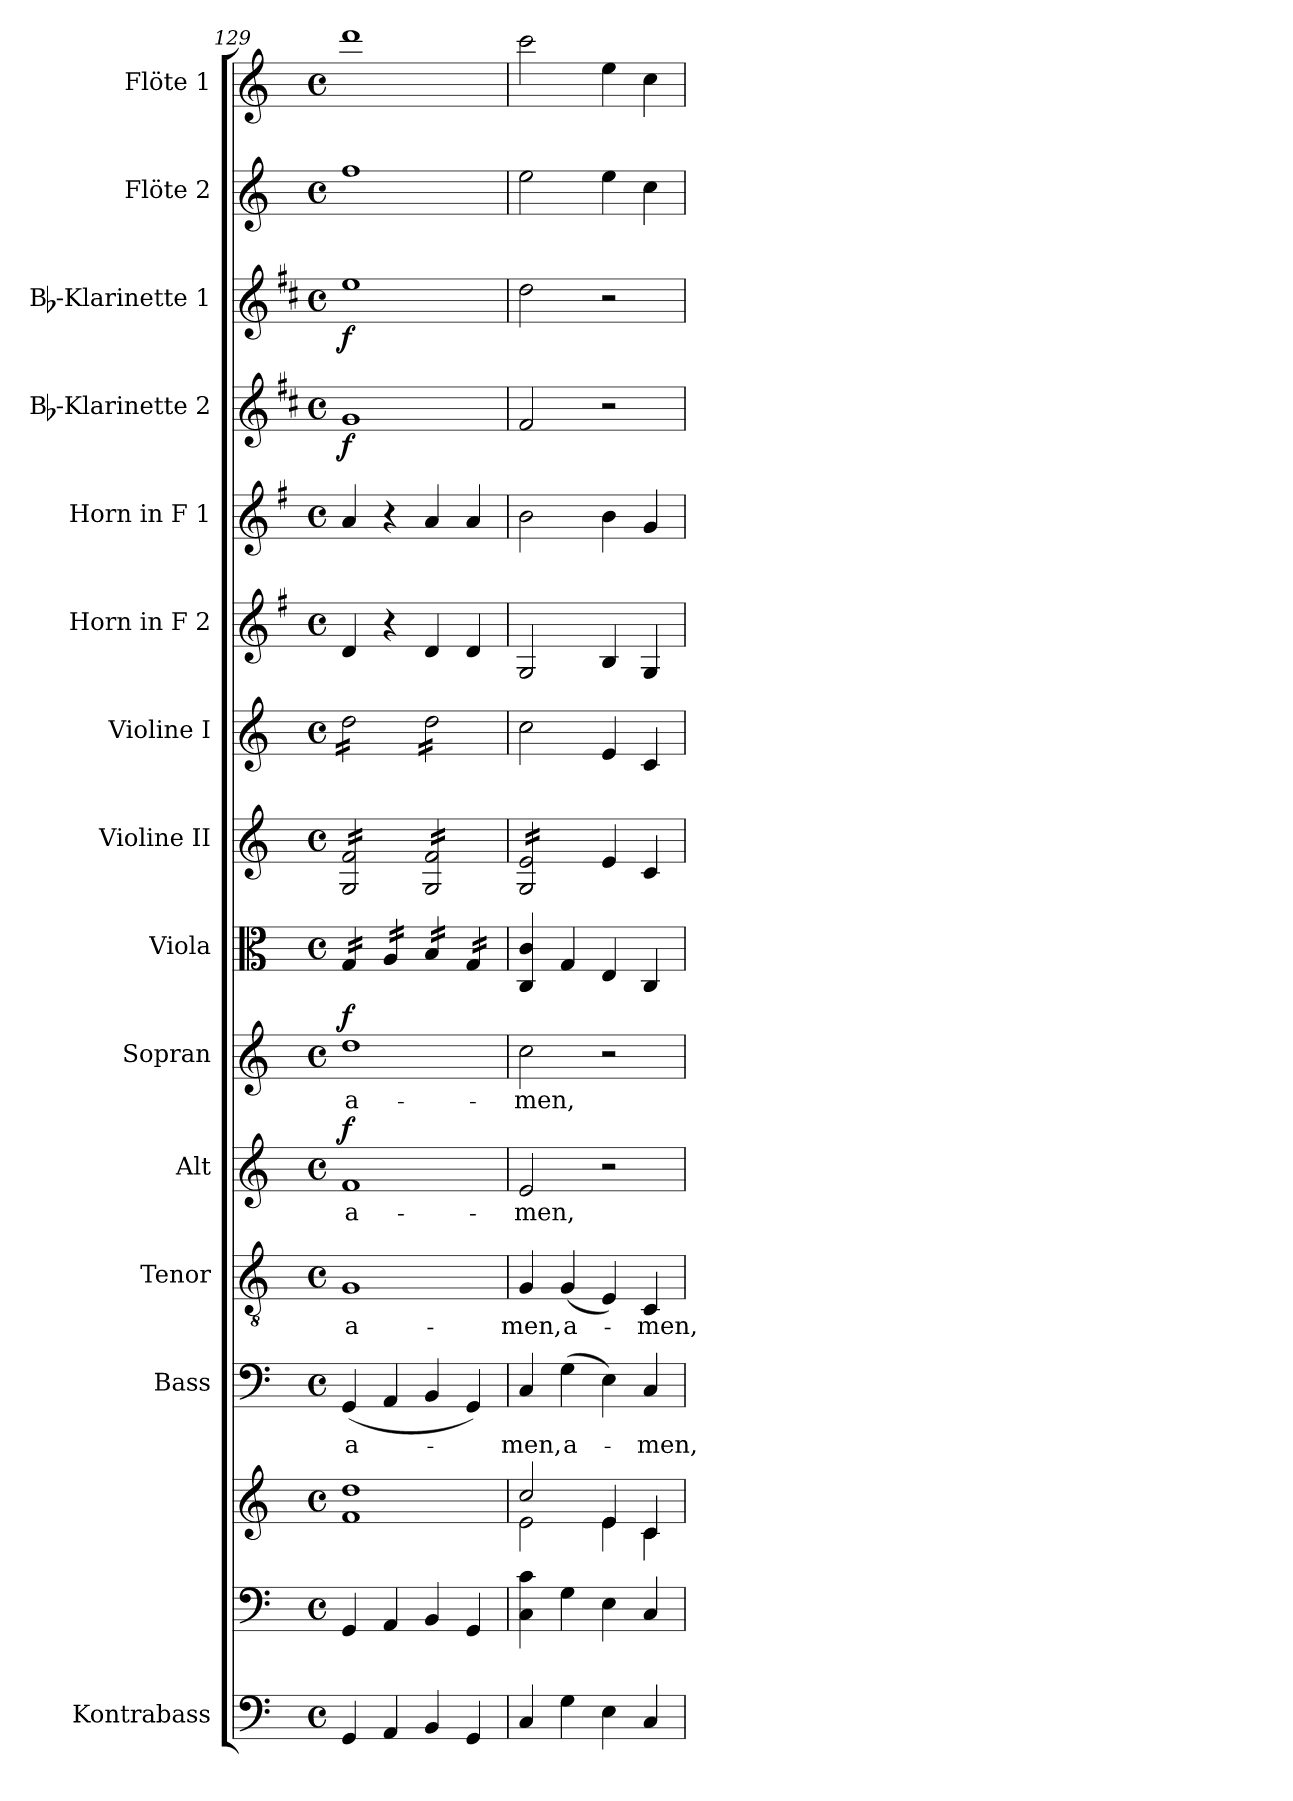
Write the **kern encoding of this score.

**kern	**kern	**kern	**kern	**text	**kern	**text	**kern	**text	**dynam	**kern	**text	**dynam	**kern	**kern	**kern	**kern	**kern	**kern	**dynam	**kern	**dynam	**kern	**kern
*part15	*part14	*part14	*part13	*part13	*part12	*part12	*part11	*part11	*part11	*part10	*part10	*part10	*part9	*part8	*part7	*part6	*part5	*part4	*part4	*part3	*part3	*part2	*part1
*staff16	*staff15	*staff14	*staff13	*staff13	*staff12	*staff12	*staff11	*staff11	*staff11	*staff10	*staff10	*staff10	*staff9	*staff8	*staff7	*staff6	*staff5	*staff4	*staff4	*staff3	*staff3	*staff2	*staff1
*I"Kontrabass	*	*	*I"Bass	*	*I"Tenor	*	*I"Alt	*	*	*I"Sopran	*	*	*I"Viola	*I"Violine II	*I"Violine I	*I"Horn in F 2	*I"Horn in F 1	*I"Bb-Klarinette 2	*	*I"Bb-Klarinette 1	*	*I"Flöte 2	*I"Flöte 1
*I'Kb.	*	*	*I'B.	*	*I'T.	*	*I'A.	*	*	*I'S.	*	*	*I'Vla.	*I'Vl. II	*I'Vl. I	*I'Horn 2	*I'Horn 1	*I'Bb Kl. 2	*	*I'Bb Kl. 1	*	*I'Fl. 2	*I'Fl. 1
*clefF4	*clefF4	*clefG2	*clefF4	*	*clefGv2	*	*clefG2	*	*	*clefG2	*	*	*clefC3	*clefG2	*clefG2	*clefG2	*clefG2	*clefG2	*	*clefG2	*	*clefG2	*clefG2
*ITrd7c12	*	*	*	*	*	*	*	*	*	*	*	*	*	*	*	*ITrd4c7	*ITrd4c7	*ITrd1c2	*	*ITrd1c2	*	*	*
*k[]	*k[]	*k[]	*k[]	*	*k[]	*	*k[]	*	*	*k[]	*	*	*k[]	*k[]	*k[]	*k[]	*k[]	*k[]	*	*k[]	*	*k[]	*k[]
*C:	*C:	*C:	*C:	*	*C:	*	*C:	*	*	*C:	*	*	*C:	*C:	*C:	*C:	*C:	*C:	*	*C:	*	*C:	*C:
*M4/4	*M4/4	*M4/4	*M4/4	*	*M4/4	*	*M4/4	*	*	*M4/4	*	*	*M4/4	*M4/4	*M4/4	*M4/4	*M4/4	*M4/4	*	*M4/4	*	*M4/4	*M4/4
*met(c)	*met(c)	*met(c)	*met(c)	*	*met(c)	*	*met(c)	*	*	*met(c)	*	*	*met(c)	*met(c)	*met(c)	*met(c)	*met(c)	*met(c)	*	*met(c)	*	*met(c)	*met(c)
=129	=129	=129	=129	=129	=129	=129	=129	=129	=129	=129	=129	=129	=129	=129	=129	=129	=129	=129	=129	=129	=129	=129	=129
*	*	*^	*	*	*	*	*	*	*	*	*	*	*	*	*	*	*	*	*	*	*	*	*
!	!	!	!	!	!LO:LY:b	!	!LO:LY:b	!	!LO:LY:b	!LO:DY:a	!	!LO:LY:b	!LO:DY:a	!	!	!	!	!	!	!LO:DY:b	!	!LO:DY:b	!	!
*	*	*	*	*	*	*	*	*	*	*	*	*	*	*tremolo	*	*	*	*	*	*	*	*	*	*
*	*	*	*	*	*	*	*	*	*	*	*	*	*	*	*tremolo	*	*	*	*	*	*	*	*	*
*	*	*	*	*	*	*	*	*	*	*	*	*	*	*	*	*tremolo	*	*	*	*	*	*	*	*
4GGG/	4GG/	1dd	1f	(<4GG/	a-	1G	a-	1f	a-	f	1dd	a-	f	16G/LL	16G/ 16f/LL	16dd\LL	4G/	4d/	1f	f	1dd	f	1ff	1ddd
.	.	.	.	.	.	.	.	.	.	.	.	.	.	16G/	16G/ 16f/	16dd\	.	.	.	.	.	.	.	.
.	.	.	.	.	.	.	.	.	.	.	.	.	.	16G/	16G/ 16f/	16dd\	.	.	.	.	.	.	.	.
.	.	.	.	.	.	.	.	.	.	.	.	.	.	16G/JJ	16G/ 16f/	16dd\	.	.	.	.	.	.	.	.
4AAA/	4AA/	.	.	4AA/	.	.	.	.	.	.	.	.	.	16A/LL	16G/ 16f/	16dd\	4r	4r	.	.	.	.	.	.
.	.	.	.	.	.	.	.	.	.	.	.	.	.	16A/	16G/ 16f/	16dd\	.	.	.	.	.	.	.	.
.	.	.	.	.	.	.	.	.	.	.	.	.	.	16A/	16G/ 16f/	16dd\	.	.	.	.	.	.	.	.
.	.	.	.	.	.	.	.	.	.	.	.	.	.	16A/JJ	16G/ 16f/JJ	16dd\JJ	.	.	.	.	.	.	.	.
4BBB/	4BB/	.	.	4BB/	.	.	.	.	.	.	.	.	.	16B/LL	16G/ 16f/LL	16dd\LL	4G/	4d/	.	.	.	.	.	.
.	.	.	.	.	.	.	.	.	.	.	.	.	.	16B/	16G/ 16f/	16dd\	.	.	.	.	.	.	.	.
.	.	.	.	.	.	.	.	.	.	.	.	.	.	16B/	16G/ 16f/	16dd\	.	.	.	.	.	.	.	.
.	.	.	.	.	.	.	.	.	.	.	.	.	.	16B/JJ	16G/ 16f/	16dd\	.	.	.	.	.	.	.	.
4GGG/	4GG/	.	.	4GG/)	.	.	.	.	.	.	.	.	.	16G/LL	16G/ 16f/	16dd\	4G/	4d/	.	.	.	.	.	.
.	.	.	.	.	.	.	.	.	.	.	.	.	.	16G/	16G/ 16f/	16dd\	.	.	.	.	.	.	.	.
.	.	.	.	.	.	.	.	.	.	.	.	.	.	16G/	16G/ 16f/	16dd\	.	.	.	.	.	.	.	.
.	.	.	.	.	.	.	.	.	.	.	.	.	.	16G/JJ	16G/ 16f/JJ	16dd\JJ	.	.	.	.	.	.	.	.
*	*	*	*	*	*	*	*	*	*	*	*	*	*	*	*	*Xtremolo	*	*	*	*	*	*	*	*
*	*	*	*	*	*	*	*	*	*	*	*	*	*	*Xtremolo	*	*	*	*	*	*	*	*	*	*
=130	=130	=130	=130	=130	=130	=130	=130	=130	=130	=130	=130	=130	=130	=130	=130	=130	=130	=130	=130	=130	=130	=130	=130	=130
!	!	!	!	!	!LO:LY:b	!	!LO:LY:b	!	!LO:LY:b	!	!	!LO:LY:b	!	!	!	!	!	!	!	!	!	!	!	!
4CC/	4C\ 4c\	2cc/	2e\	4C/	-men,	4G/	-men,	2e/	-men,	.	2cc\	-men,	.	4C/ 4c/	16G/ 16e/LL	2cc\	2C/	2e\	2e/	.	2cc\	.	2ee\	2ccc\
.	.	.	.	.	.	.	.	.	.	.	.	.	.	.	16G/ 16e/	.	.	.	.	.	.	.	.	.
.	.	.	.	.	.	.	.	.	.	.	.	.	.	.	16G/ 16e/	.	.	.	.	.	.	.	.	.
.	.	.	.	.	.	.	.	.	.	.	.	.	.	.	16G/ 16e/	.	.	.	.	.	.	.	.	.
!	!	!	!	!	!LO:LY:b	!	!LO:LY:b	!	!	!	!	!	!	!	!	!	!	!	!	!	!	!	!	!
4GG\	4G\	.	.	(>4G\	a-	(<4G/	a-	.	.	.	.	.	.	4G/	16G/ 16e/	.	.	.	.	.	.	.	.	.
.	.	.	.	.	.	.	.	.	.	.	.	.	.	.	16G/ 16e/	.	.	.	.	.	.	.	.	.
.	.	.	.	.	.	.	.	.	.	.	.	.	.	.	16G/ 16e/	.	.	.	.	.	.	.	.	.
.	.	.	.	.	.	.	.	.	.	.	.	.	.	.	16G/ 16e/JJ	.	.	.	.	.	.	.	.	.
*	*	*	*	*	*	*	*	*	*	*	*	*	*	*	*Xtremolo	*	*	*	*	*	*	*	*	*
4EE\	4E\	4e/	4e\	4E\)	.	4E/)	.	2r	.	.	2r	.	.	4E/	4e/	4e/	4E/	4e\	2r	.	2r	.	4ee\	4ee\
!	!	!	!	!	!LO:LY:b	!	!LO:LY:b	!	!	!	!	!	!	!	!	!	!	!	!	!	!	!	!	!
4CC/	4C/	4c/	4c\	4C/	-men,	4C/	-men,	.	.	.	.	.	.	4C/	4c/	4c/	4C/	4c/	.	.	.	.	4cc\	4cc\
*	*	*v	*v	*	*	*	*	*	*	*	*	*	*	*	*	*	*	*	*	*	*	*	*	*
=	=	=	=	=	=	=	=	=	=	=	=	=	=	=	=	=	=	=	=	=	=	=	=
*-	*-	*-	*-	*-	*-	*-	*-	*-	*-	*-	*-	*-	*-	*-	*-	*-	*-	*-	*-	*-	*-	*-	*-
